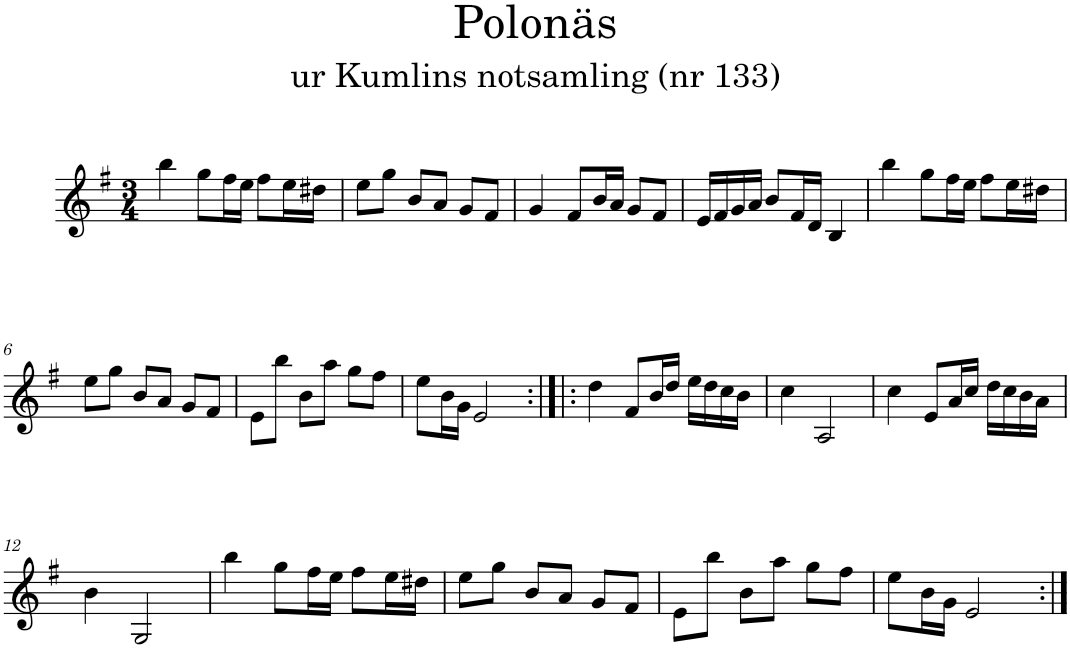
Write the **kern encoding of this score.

**kern
*part1
*staff1
*I"Piano
*I'Pno
*clefG2
*k[f#]
*e:
*M3/4
=1
4bb\
8gg\L
16ff#\L
16ee\JJ
8ff#\L
16ee\L
16dd#X\JJ
=2
8ee\L
8gg\J
8b/L
8a/J
8g/L
8f#/J
=3
4g/
8f#/L
16b/L
16a/JJ
8g/L
8f#/J
=4
16e/LL
16f#/
16g/
16a/JJ
8b/L
16f#/L
16d/JJ
4B/
=5
4bb\
8gg\L
16ff#\L
16ee\JJ
8ff#\L
16ee\L
16dd#X\JJ
!!LO:LB:g=z
=6
8ee\L
8gg\J
8b/L
8a/J
8g/L
8f#/J
=7
8e\L
8bb\J
8b\L
8aa\J
8gg\L
8ff#\J
=8
8ee\L
16b\L
16g\JJ
2e/
=9:|!|:
4dd\
8f#/L
16b/L
16dd/JJ
16ee\LL
16dd\
16cc\
16b\JJ
=10
4cc\
2A/
=11
4cc\
8e/L
16a/L
16cc/JJ
16dd\LL
16cc\
16b\
16a\JJ
!!LO:LB:g=z
=12
4b\
2G/
=13
4bb\
8gg\L
16ff#\L
16ee\JJ
8ff#\L
16ee\L
16dd#X\JJ
=14
8ee\L
8gg\J
8b/L
8a/J
8g/L
8f#/J
=15
8e\L
8bb\J
8b\L
8aa\J
8gg\L
8ff#\J
=16
8ee\L
16b\L
16g\JJ
2e/
=:|!
*-
